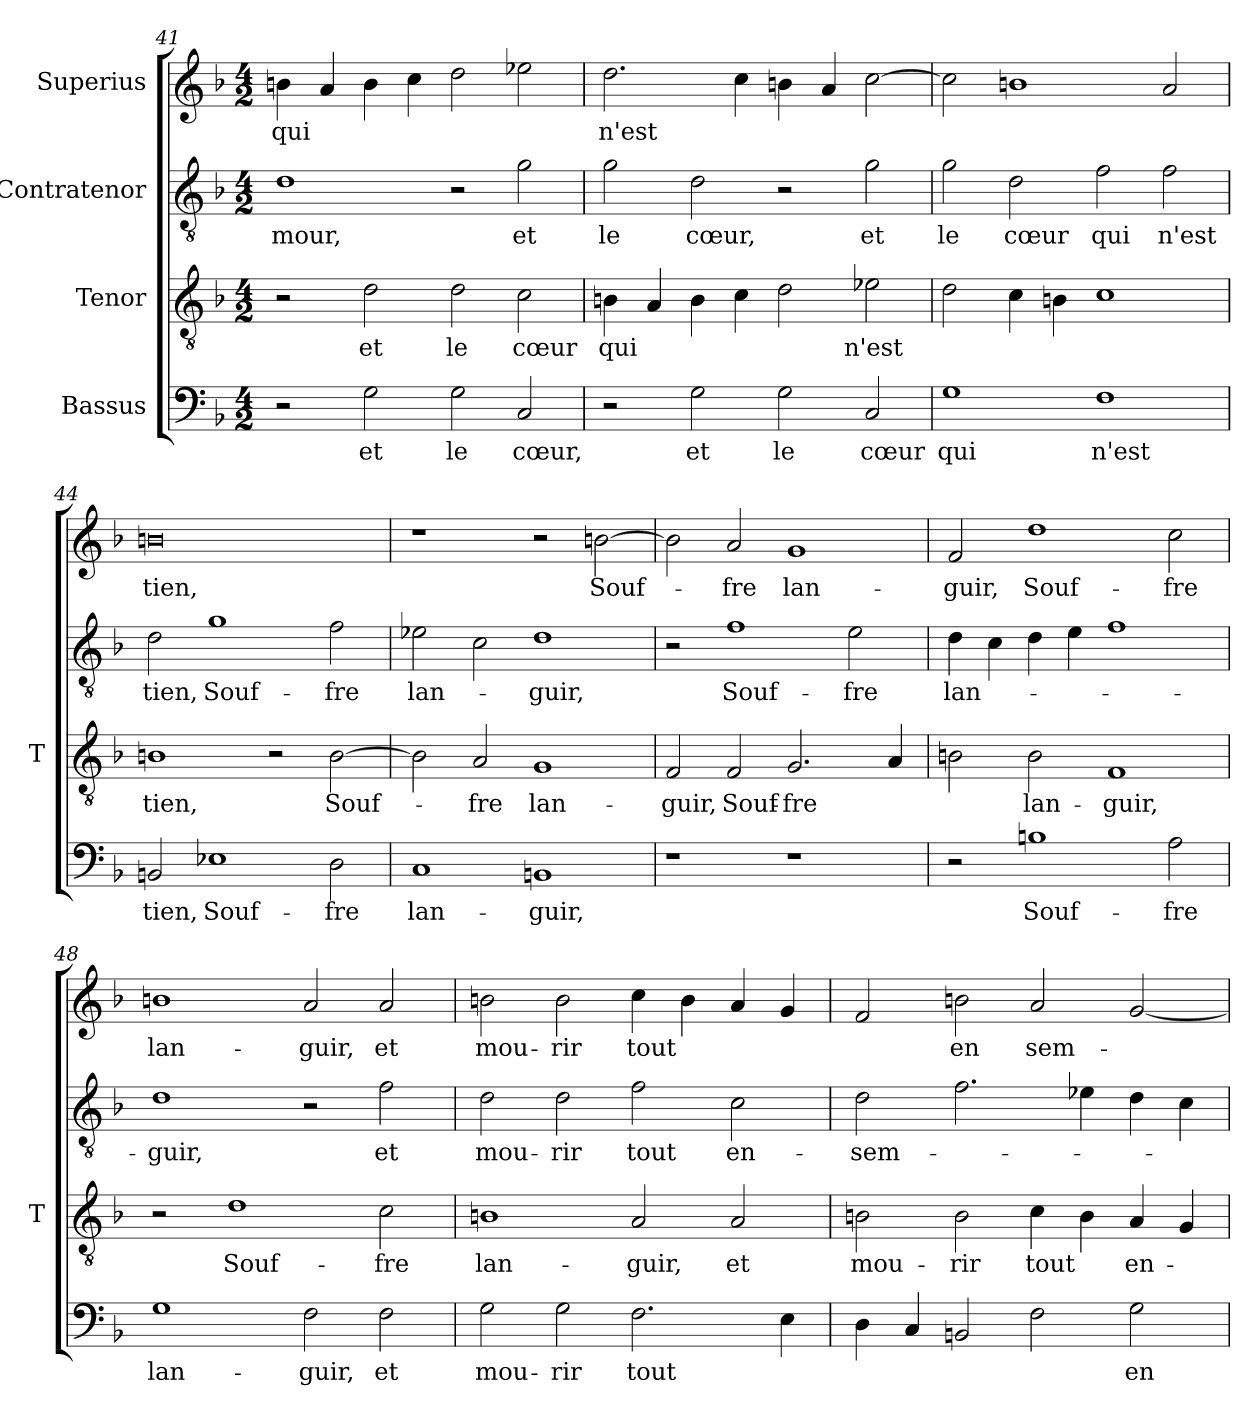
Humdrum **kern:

**kern	**text	**kern	**text	**kern	**text	**kern	**text
*part4	*part4	*part3	*part3	*part2	*part2	*part1	*part1
*staff4	*staff4	*staff3	*staff3	*staff2	*staff2	*staff1	*staff1
*I"Bassus	*	*I"Tenor	*	*I"Contratenor	*	*I"Superius	*
*	*	*I'T	*	*	*	*	*
*clefF4	*	*clefGv2	*	*clefGv2	*	*clefG2	*
*k[b-]	*	*k[b-]	*	*k[b-]	*	*k[b-]	*
*M4/2	*	*M4/2	*	*M4/2	*	*M4/2	*
=41	=41	=41	=41	=41	=41	=41	=41
2r	.	2r	.	1d	-mour,	4b	-qui
.	.	.	.	.	.	4a	.
2G	-et	2d	-et	.	.	4b	.
.	.	.	.	.	.	4cc	.
2G	-le	2d	-le	2r	.	2dd	.
2C	-cœur,	2c	-cœur	2g	-et	2ee-X	.
=42	=42	=42	=42	=42	=42	=42	=42
2r	.	4B	-qui	2g	-le	2.dd	-n'est
.	.	4A	.	.	.	.	.
2G	-et	4B	.	2d	-cœur,	.	.
.	.	4c	.	.	.	4cc	.
2G	-le	2d	.	2r	.	4b	.
.	.	.	.	.	.	4a	.
2C	-cœur	2e-X	-n'est	2g	-et	[2cc	.
=43	=43	=43	=43	=43	=43	=43	=43
1G	-qui	2d	.	2g	-le	2cc]	.
.	.	4c	.	2d	-cœur	1b	.
.	.	4B	.	.	.	.	.
1F	-n'est	1c	.	2f	-qui	.	.
.	.	.	.	2f	-n'est	2a	.
=44	=44	=44	=44	=44	=44	=44	=44
2BB	-tien,	1B	-tien,	2d	-tien,	0b	-tien,
1E-X	Souf-	.	.	1g	Souf-	.	.
.	.	2r	.	.	.	.	.
2D	-fre	[2B	Souf-	2f	-fre	.	.
=45	=45	=45	=45	=45	=45	=45	=45
1C	lan-	2B]	.	2e-X	lan-	1r	.
.	.	2A	-fre	2c	.	.	.
1BB	-guir,	1G	lan-	1d	-guir,	2r	.
.	.	.	.	.	.	[2b	Souf-
=46	=46	=46	=46	=46	=46	=46	=46
1r	.	2F	-guir,	2r	.	2b]	.
.	.	2F	Souf-	1f	Souf-	2a	-fre
1r	.	2.G	-fre	.	.	1g	lan-
.	.	.	.	2e	-fre	.	.
.	.	4A	.	.	.	.	.
=47	=47	=47	=47	=47	=47	=47	=47
2r	.	2B	.	4d	lan-	2f	-guir,
.	.	.	.	4c	.	.	.
1B	Souf-	2B	lan-	4d	.	1dd	Souf-
.	.	.	.	4e	.	.	.
.	.	1F	-guir,	1f	.	.	.
2A	-fre	.	.	.	.	2cc	-fre
=48	=48	=48	=48	=48	=48	=48	=48
1G	lan-	2r	.	1d	-guir,	1b	lan-
.	.	1d	Souf-	.	.	.	.
2F	-guir,	.	.	2r	.	2a	-guir,
2F	-et	2c	-fre	2f	-et	2a	-et
=49	=49	=49	=49	=49	=49	=49	=49
2G	mou-	1B	lan-	2d	mou-	2b	mou-
2G	-rir	.	.	2d	-rir	2b	-rir
2.F	-tout	2A	-guir,	2f	-tout	4cc	-tout
.	.	.	.	.	.	4b	.
.	.	2A	-et	2c	en-	4a	.
4E	.	.	.	.	.	4g	.
=50	=50	=50	=50	=50	=50	=50	=50
4D	.	2B	mou-	2d	sem-	2f	.
4C	.	.	.	.	.	.	.
2BB	.	2B	-rir	2.f	.	2b	-en
2F	.	4c	-tout	.	.	2a	sem-
.	.	4B	.	4e-X	.	.	.
2G	en-	4A	en-	4d	.	[2g	.
.	.	4G	.	4c	.	.	.
=	=	=	=	=	=	=	=
*-	*-	*-	*-	*-	*-	*-	*-
